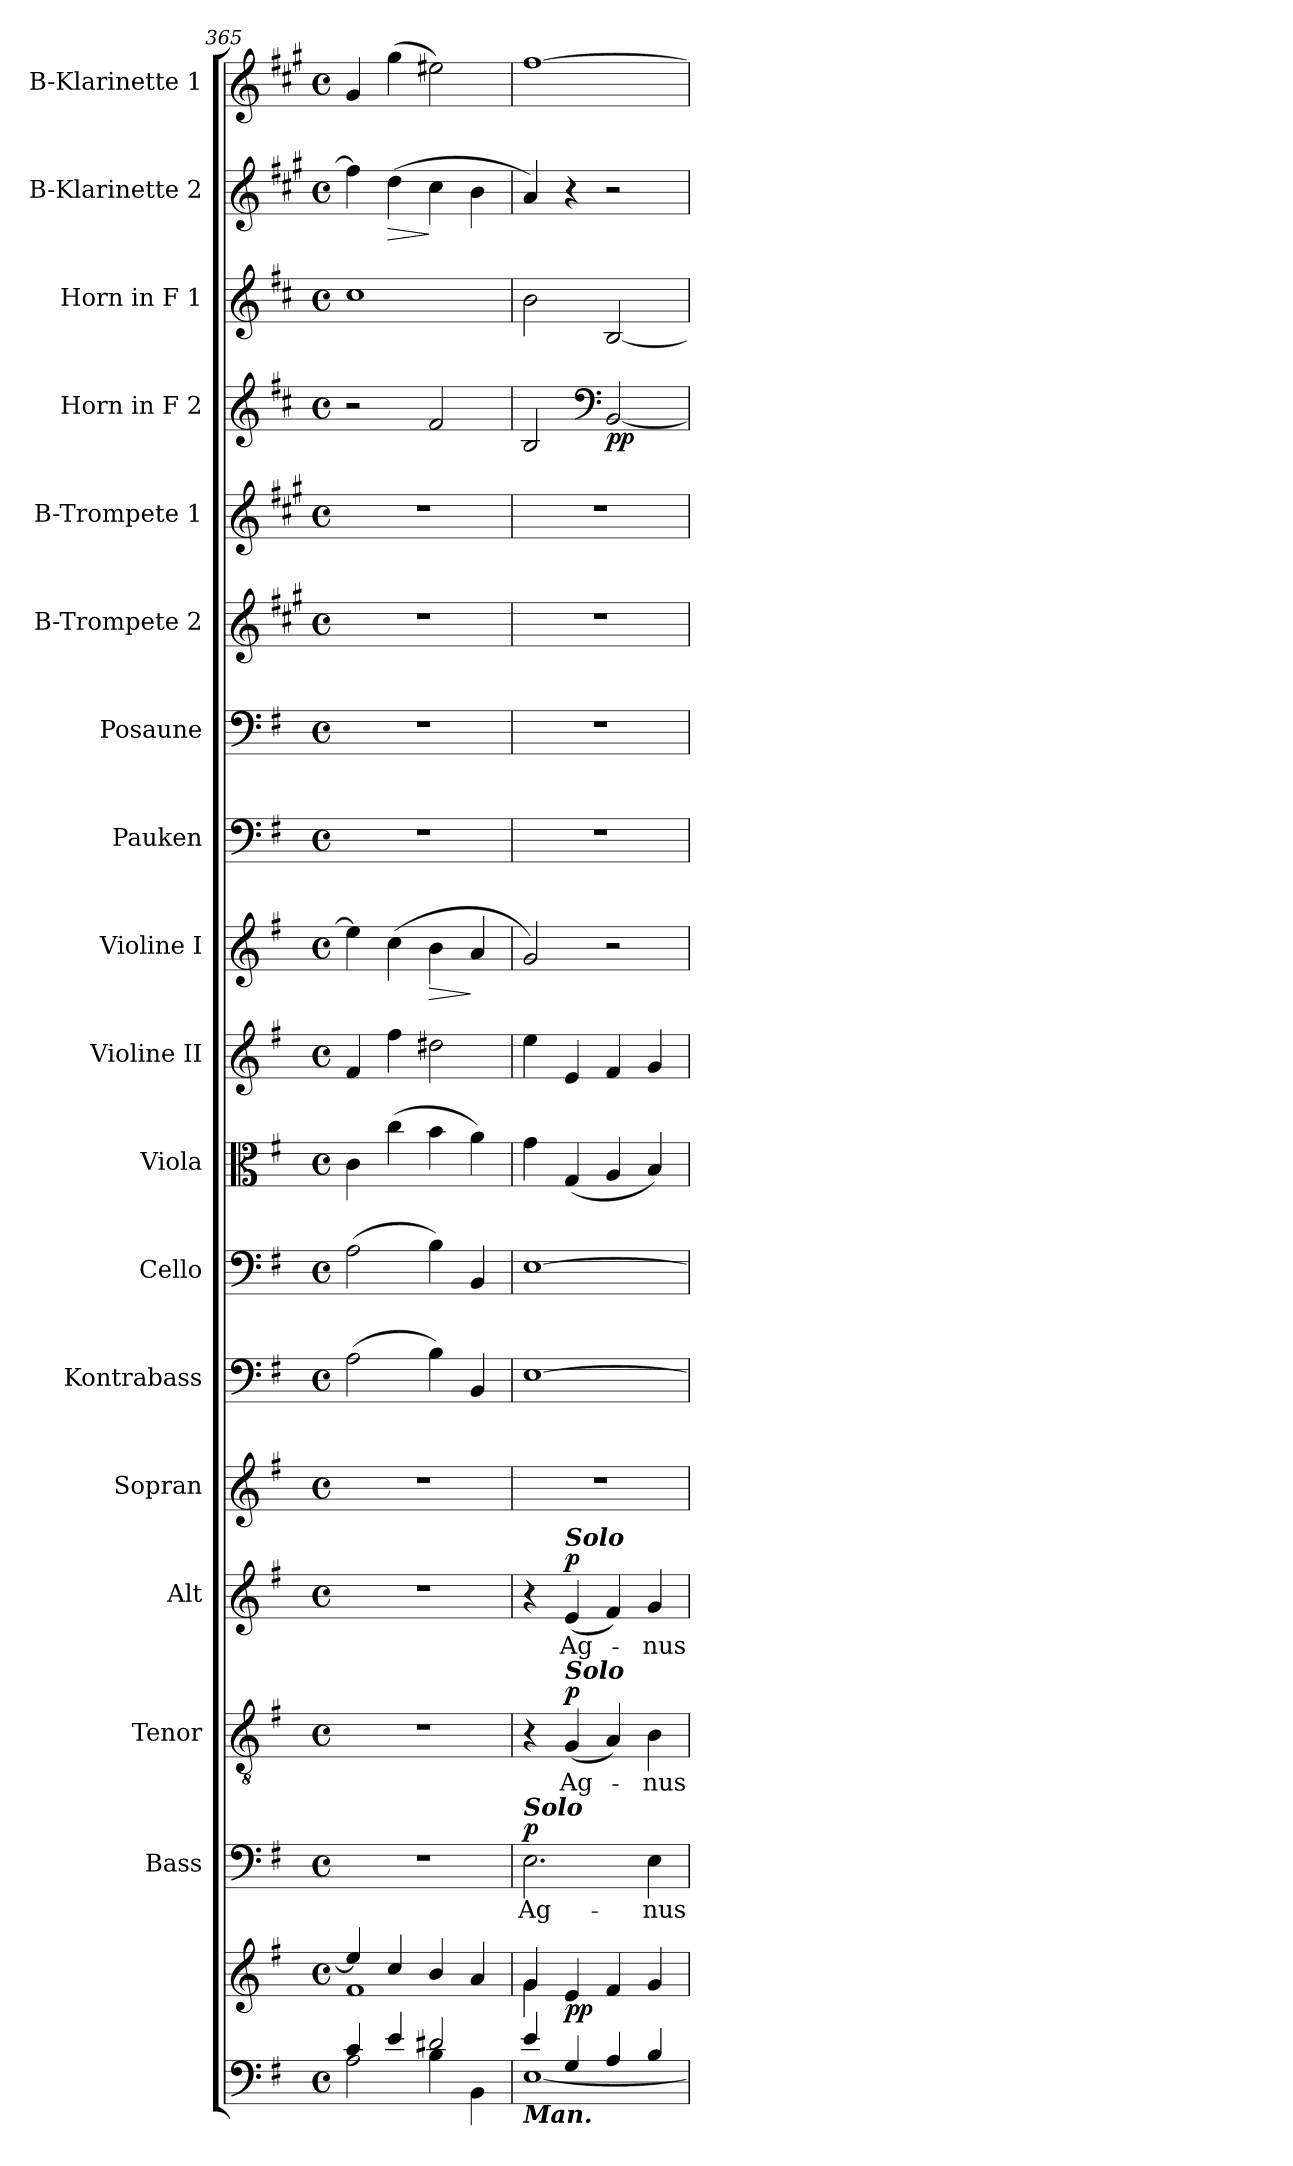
**kern	**kern	**dynam	**kern	**text	**dynam	**kern	**text	**dynam	**kern	**text	**dynam	**kern	**kern	**kern	**kern	**kern	**kern	**dynam	**kern	**kern	**kern	**kern	**kern	**dynam	**kern	**kern	**dynam	**kern
*part18	*part18	*part18	*part17	*part17	*part17	*part16	*part16	*part16	*part15	*part15	*part15	*part14	*part13	*part12	*part11	*part10	*part9	*part9	*part8	*part7	*part6	*part5	*part4	*part4	*part3	*part2	*part2	*part1
*staff19	*staff18	*staff18/19	*staff17	*staff17	*staff17	*staff16	*staff16	*staff16	*staff15	*staff15	*staff15	*staff14	*staff13	*staff12	*staff11	*staff10	*staff9	*staff9	*staff8	*staff7	*staff6	*staff5	*staff4	*staff4	*staff3	*staff2	*staff2	*staff1
*	*	*	*I"Bass	*	*	*I"Tenor	*	*	*I"Alt	*	*	*I"Sopran	*I"Kontrabass	*I"Cello	*I"Viola	*I"Violine II	*I"Violine I	*	*I"Pauken	*I"Posaune	*I"B-Trompete 2	*I"B-Trompete 1	*I"Horn in F 2	*	*I"Horn in F 1	*I"B-Klarinette 2	*	*I"B-Klarinette 1
*	*	*	*I'B.	*	*	*I'T.	*	*	*I'A.	*	*	*I'S.	*I'Kb.	*	*I'Vla.	*I'Vl. II	*I'Vl. I	*	*I'Pk.	*I'Pos.	*I'B Trp. 2	*I'B Trp. 1	*	*	*	*I'B Kl. 2	*	*I'B Kl. 1
*clefF4	*clefG2	*	*clefF4	*	*	*clefGv2	*	*	*clefG2	*	*	*clefG2	*clefF4	*clefF4	*clefC3	*clefG2	*clefG2	*	*clefF4	*clefF4	*clefG2	*clefG2	*clefG2	*	*clefG2	*clefG2	*	*clefG2
*	*	*	*	*	*	*	*	*	*	*	*	*	*ITrd7c12	*	*	*	*	*	*	*	*ITrd1c2	*ITrd1c2	*ITrd4c7	*	*ITrd4c7	*ITrd1c2	*	*ITrd1c2
*k[f#]	*k[f#]	*	*k[f#]	*	*	*k[f#]	*	*	*k[f#]	*	*	*k[f#]	*k[f#]	*k[f#]	*k[f#]	*k[f#]	*k[f#]	*	*k[f#]	*k[f#]	*k[f#]	*k[f#]	*k[f#]	*	*k[f#]	*k[f#]	*	*k[f#]
*G:	*G:	*	*G:	*	*	*G:	*	*	*G:	*	*	*G:	*G:	*G:	*G:	*G:	*G:	*	*G:	*G:	*G:	*G:	*G:	*	*G:	*G:	*	*G:
*M4/4	*M4/4	*	*M4/4	*	*	*M4/4	*	*	*M4/4	*	*	*M4/4	*M4/4	*M4/4	*M4/4	*M4/4	*M4/4	*	*M4/4	*M4/4	*M4/4	*M4/4	*M4/4	*	*M4/4	*M4/4	*	*M4/4
*met(c)	*met(c)	*	*met(c)	*	*	*met(c)	*	*	*met(c)	*	*	*met(c)	*met(c)	*met(c)	*met(c)	*met(c)	*met(c)	*	*met(c)	*met(c)	*met(c)	*met(c)	*met(c)	*	*met(c)	*met(c)	*	*met(c)
=365	=365	=365	=365	=365	=365	=365	=365	=365	=365	=365	=365	=365	=365	=365	=365	=365	=365	=365	=365	=365	=365	=365	=365	=365	=365	=365	=365	=365
*^	*^	*	*	*	*	*	*	*	*	*	*	*	*	*	*	*	*	*	*	*	*	*	*	*	*	*	*	*
4c/	2A\	4ee/]	1f#	.	1r	.	.	1r	.	.	1r	.	.	1r	(>2AA\	(>2A\	4c\	4f#/	4ee\]	.	1r	1r	1r	1r	2r	.	1f#	4ee\]	.	4f#/
!	!	!	!	!	!	!	!	!	!	!	!	!	!	!	!	!	!	!	!	!	!	!	!	!	!	!	!	!	!LO:HP:b	!
4e/	.	4cc/	.	.	.	.	.	.	.	.	.	.	.	.	.	.	(>4cc\	4ff#\	(>4cc\	.	.	.	.	.	.	.	.	(>4cc\	>	(>4ff#\
!	!	!	!	!	!	!	!	!	!	!	!	!	!	!	!	!	!	!	!	!LO:HP:b	!	!	!	!	!	!	!	!	!	!
2d#X/	4B\	4b/	.	.	.	.	.	.	.	.	.	.	.	.	4BB\)	4B\)	4b\	2dd#X\	4b\	>	.	.	.	.	2B/	.	.	4b\	]	2dd#X\)
.	4BB\	4a/	.	.	.	.	.	.	.	.	.	.	.	.	4BBB/	4BB/	4a\)	.	4a/	]	.	.	.	.	.	.	.	4a\	.	.
=366	=366	=366	=366	=366	=366	=366	=366	=366	=366	=366	=366	=366	=366	=366	=366	=366	=366	=366	=366	=366	=366	=366	=366	=366	=366	=366	=366	=366	=366	=366
!	!	!	!	!	!LO:TX:a:Bi:t=Solo	!	!	!	!	!	!	!	!	!	!	!	!	!	!	!	!	!	!	!	!	!	!	!	!	!
!LO:TX:b:Bi:t=Man.	!	!	!	!	!	!	!	!	!	!	!	!	!	!	!	!	!	!	!	!	!	!	!	!	!	!	!	!	!	!
!	!	!	!	!	!	!LO:LY:b	!LO:DY:a	!	!	!	!	!	!	!	!	!	!	!	!	!	!	!	!	!	!	!	!	!	!	!
4e/	[<1E	4g/	4g\	.	2.E\	Ag-	p	4r	.	.	4r	.	.	1r	[1EE	[1E	4g\	4ee\	2g/)	.	1r	1r	1r	1r	2E/	.	2e\	4g/)	.	[1ee
!	!	!	!	!	!	!	!	!	!	!	!LO:TX:a:Bi:t=Solo	!	!	!	!	!	!	!	!	!	!	!	!	!	!	!	!	!	!	!
!	!	!	!	!	!	!	!	!LO:TX:a:Bi:t=Solo	!	!	!	!	!	!	!	!	!	!	!	!	!	!	!	!	!	!	!	!	!	!
!	!	!	!	!LO:DY:b	!	!	!	!	!LO:LY:b	!LO:DY:a	!	!LO:LY:b	!LO:DY:a	!	!	!	!	!	!	!	!	!	!	!	!	!	!	!	!	!
4G/	.	4e/	2.ryy	pp	.	.	.	(<4G/	Ag-	p	(<4e/	Ag-	p	.	.	.	(<4G/	4e/	.	.	.	.	.	.	.	.	.	4r	.	.
*	*	*	*	*	*	*	*	*	*	*	*	*	*	*	*	*	*	*	*	*	*	*	*	*	*clefF4	*	*	*	*	*
!	!	!	!	!	!	!	!	!	!	!	!	!	!	!	!	!	!	!	!	!	!	!	!	!	!	!LO:DY:b	!	!	!	!
4A/	.	4f#/	.	.	.	.	.	4A/)	.	.	4f#/)	.	.	.	.	.	4A/	4f#/	2r	.	.	.	.	.	[2EE/	pp	[2E/	2r	.	.
!	!	!	!	!	!	!LO:LY:b	!	!	!LO:LY:b	!	!	!LO:LY:b	!	!	!	!	!	!	!	!	!	!	!	!	!	!	!	!	!	!
4B/	.	4g/	.	.	4E\	-nus	.	4B\	-nus	.	4g/	-nus	.	.	.	.	4B/)	4g/	.	.	.	.	.	.	.	.	.	.	.	.
*v	*v	*	*	*	*	*	*	*	*	*	*	*	*	*	*	*	*	*	*	*	*	*	*	*	*	*	*	*	*	*
*	*v	*v	*	*	*	*	*	*	*	*	*	*	*	*	*	*	*	*	*	*	*	*	*	*	*	*	*	*	*
=	=	=	=	=	=	=	=	=	=	=	=	=	=	=	=	=	=	=	=	=	=	=	=	=	=	=	=	=
*-	*-	*-	*-	*-	*-	*-	*-	*-	*-	*-	*-	*-	*-	*-	*-	*-	*-	*-	*-	*-	*-	*-	*-	*-	*-	*-	*-	*-
